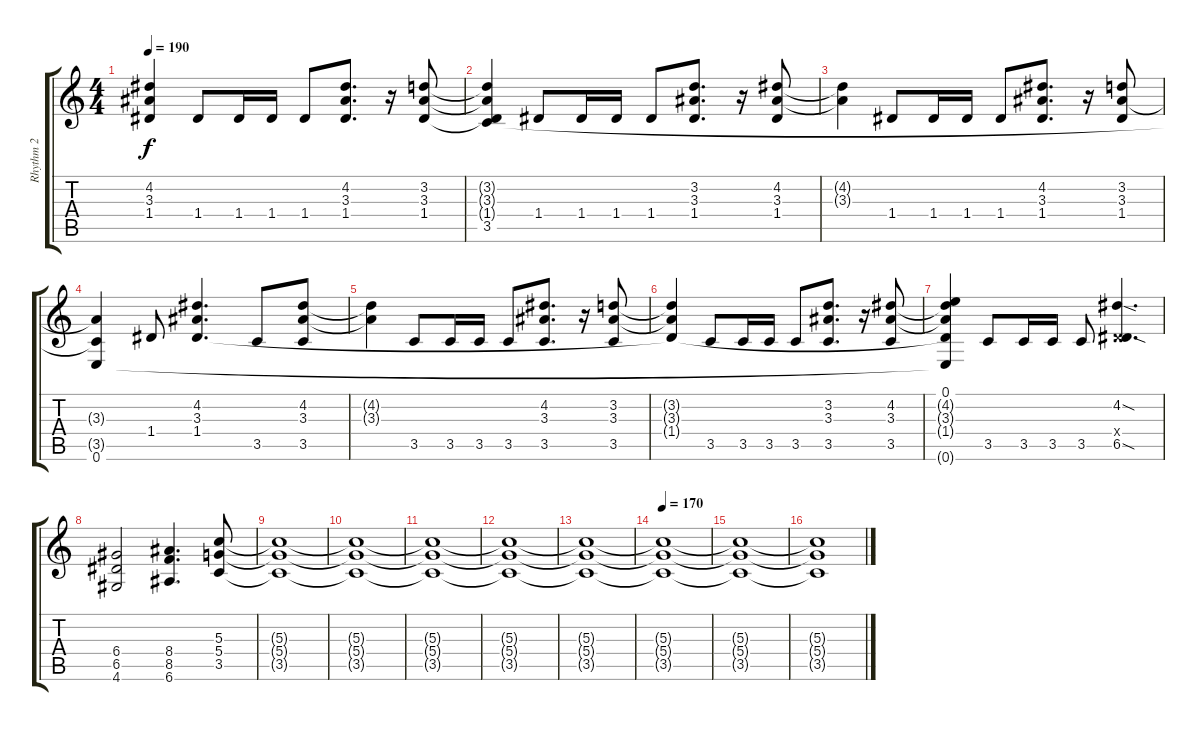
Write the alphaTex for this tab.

\track ("Rhythm 2" "Rhythm 2") {instrument overdrivenguitar}
\staff {score tabs}
\tuning (E4 B3 G3 D3 A2 E2) {hide}
\ts (4 4)
\tempo 190
\clef g2
\ks c
(4.2{t} 3.3{t} 1.4{t}).4{dy f} 1.4.8 1.4.16 1.4.16 1.4.8 (4.2 3.3 1.4).8{d} r.16 (3.2 3.3 1.4).8 |
(3.2{t} 3.3{t} 1.4{t} 3.5{t}).4 1.4.8 1.4.16 1.4.16 1.4.8 (3.2 3.3 1.4).8{d} r.16 (4.2 3.3 1.4).8 |
(4.2{t} 3.3{t}).4 1.4.8 1.4.16 1.4.16 1.4.8 (4.2 3.3 1.4).8{d} r.16 (3.2 3.3 1.4).8 |
(3.3{t} 3.5{t} 0.6).4 1.4.8 (4.2 3.3 1.4).4{d} 3.5.8 (4.2 3.3 3.5).8 |
(4.2{t} 3.3{t}).4 3.5.8 3.5.16 3.5.16 3.5.8 (4.2 3.3 3.5).8{d} r.16 (3.2 3.3 3.5).8 |
(3.2{t} 3.3{t} 1.4{t}).4 3.5.8 3.5.16 3.5.16 3.5.8 (3.2 3.3 3.5).8{d} r.16 (4.2 3.3 3.5).8 |
(0.1 4.2{t} 3.3{t} 1.4{t} 0.6{t}).4 3.5.8 3.5.16 3.5.16 3.5.8 (4.2{sod} 0.4{x} 6.5{sod}).4{d} |
(6.4 6.5 4.6).2 (8.4 8.5 6.6).4{d} (5.3 5.4 3.5).8 |
(5.3{t} 5.4{t} 3.5{t}).1 |
(5.3{t} 5.4{t} 3.5{t}).1 |
(5.3{t} 5.4{t} 3.5{t}).1 |
(5.3{t} 5.4{t} 3.5{t}).1 |
(5.3{t} 5.4{t} 3.5{t}).1 |
\tempo 170
(5.3{t} 5.4{t} 3.5{t}).1 |
(5.3{t} 5.4{t} 3.5{t}).1 |
(5.3{t} 5.4{t} 3.5{t}).1
